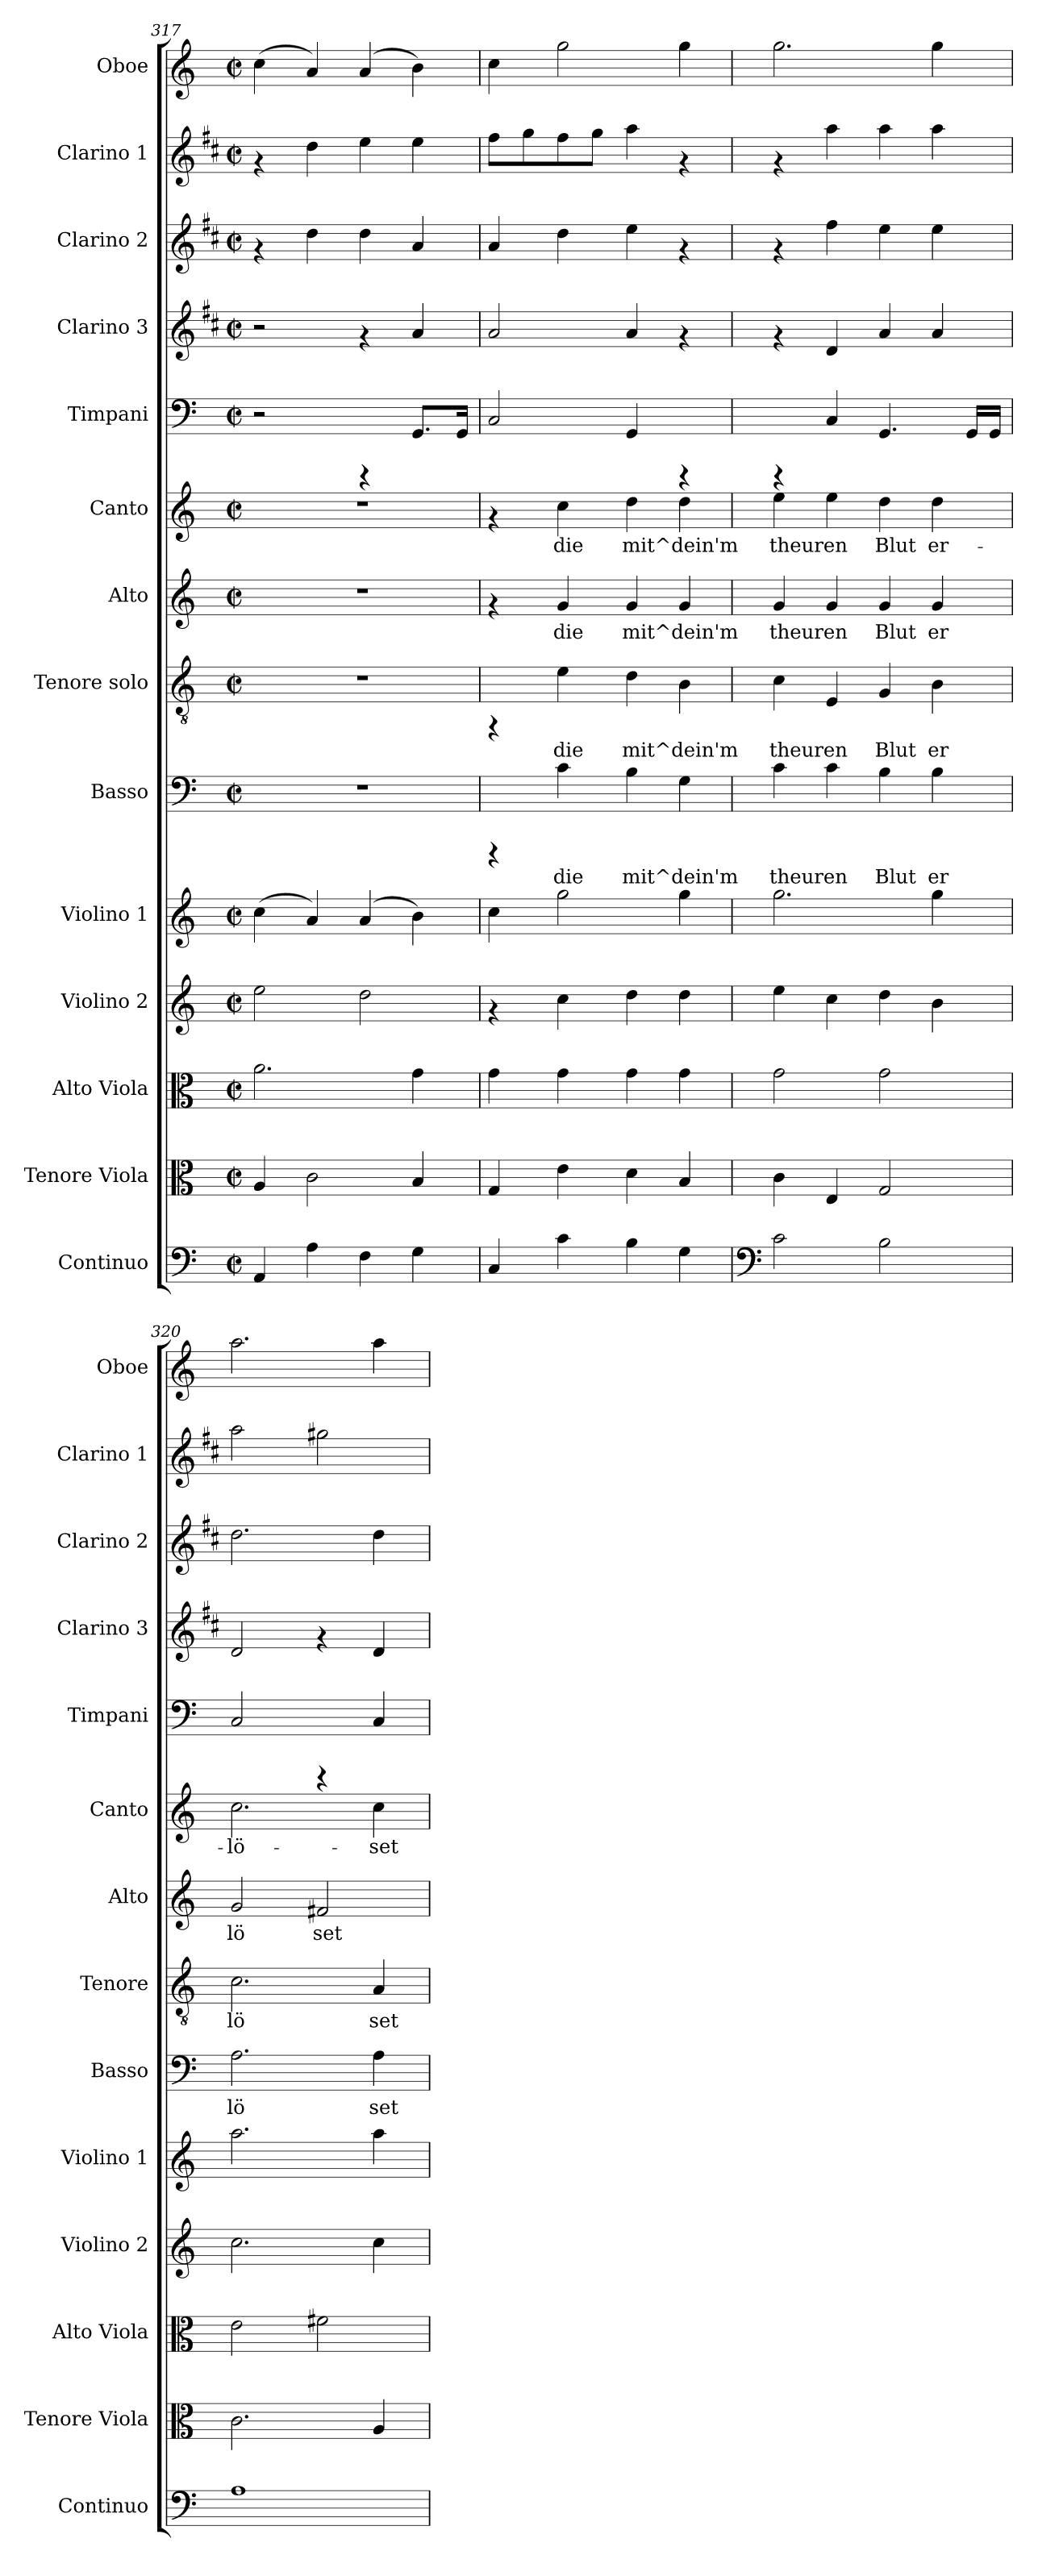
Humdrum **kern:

**kern	**kern	**kern	**kern	**kern	**kern	**text	**kern	**text	**kern	**text	**kern	**text	**kern	**kern	**kern	**kern	**kern
*part14	*part13	*part12	*part11	*part10	*part9	*part9	*part8	*part8	*part7	*part7	*part6	*part6	*part5	*part4	*part3	*part2	*part1
*staff14	*staff13	*staff12	*staff11	*staff10	*staff9	*staff9	*staff8	*staff8	*staff7	*staff7	*staff6	*staff6	*staff5	*staff4	*staff3	*staff2	*staff1
*I"Continuo	*I"Tenore Viola	*I"Alto Viola	*I"Violino 2	*I"Violino 1	*I"Basso	*	*I"Tenore solo	*	*I"Alto	*	*I"Canto	*	*I"Timpani	*I"Clarino 3	*I"Clarino 2	*I"Clarino 1	*I"Oboe
*I'Continuo	*I'Tenore Viola	*I'Alto Viola	*I'Violino 2	*I'Violino 1	*I'Basso	*	*I'Tenore	*	*I'Alto	*	*I'Canto	*	*I'Timpani	*I'Clarino 3	*I'Clarino 2	*I'Clarino 1	*I'Oboe
*clefF4	*clefC3	*clefC3	*clefG2	*clefG2	*clefF4	*	*clefGv2	*	*clefG2	*	*clefG2	*	*clefF4	*clefG2	*clefG2	*clefG2	*clefG2
*	*	*	*	*	*	*	*	*	*	*	*	*	*	*ITrd1c2	*ITrd1c2	*ITrd1c2	*
*k[]	*k[]	*k[]	*k[]	*k[]	*k[]	*	*k[]	*	*k[]	*	*k[]	*	*k[]	*k[]	*k[]	*k[]	*k[]
*C:	*C:	*C:	*C:	*C:	*C:	*	*C:	*	*C:	*	*C:	*	*C:	*C:	*C:	*C:	*C:
*M2/2	*M2/2	*M2/2	*M2/2	*M2/2	*M2/2	*	*M2/2	*	*M2/2	*	*M2/2	*	*M2/2	*M2/2	*M2/2	*M2/2	*M2/2
*met(c|)	*met(c|)	*met(c|)	*met(c|)	*met(c|)	*met(c|)	*	*met(c|)	*	*met(c|)	*	*met(c|)	*	*met(c|)	*met(c|)	*met(c|)	*met(c|)	*met(c|)
=317	=317	=317	=317	=317	=317	=317	=317	=317	=317	=317	=317	=317	=317	=317	=317	=317	=317
4AA/	4A/	2.a\	2ee\	(>4cc\	1r	.	1r	.	1r	.	1r	.	2r	2r	4rf	4rf	(>4cc\
4A\	2c\	.	.	4a/)	.	.	.	.	.	.	.	.	.	.	4cc\	4cc\	4a/)
4F\	.	.	2dd\	(>4a/	.	.	.	.	.	.	.	.	4rCCC	4rf	4cc\	4dd\	(>4a/
4G\	4B/	4g\	.	4b\)	.	.	.	.	.	.	.	.	8.GG/L	4g/	4g/	4dd\	4b\)
.	.	.	.	.	.	.	.	.	.	.	.	.	16GG/J	.	.	.	.
=318	=318	=318	=318	=318	=318	=318	=318	=318	=318	=318	=318	=318	=318	=318	=318	=318	=318
4C/	4G/	4g\	4rf	4cc\	4rCCC	.	4rFF	.	4rf	.	4rf	.	2C/	2g/	4g/	8ee\L	4cc\
.	.	.	.	.	.	.	.	.	.	.	.	.	.	.	.	8ff\	.
!	!	!	!	!	!	!LO:LY:b:cj	!	!LO:LY:b	!	!LO:LY:b:cj	!	!LO:LY:b:cj	!	!	!	!	!
4c\	4e\	4g\	4cc\	2gg\	4c\	die	4e\	die	4g/	die	4cc\	die	.	.	4cc\	8ee\	2gg\
.	.	.	.	.	.	.	.	.	.	.	.	.	.	.	.	8ff\J	.
!	!	!	!	!	!	!LO:LY:b:cj	!	!LO:LY:b	!	!LO:LY:b:cj	!	!LO:LY:b:cj	!	!	!	!	!
4B\	4d\	4g\	4dd\	.	4B\	mit^dein'm	4d\	mit^dein'm	4g/	mit^dein'm	4dd\	mit^dein'm	4GG/	4g/	4dd\	4gg\	.
!	!	!	!	!	!	!LO:LY:b:cj	!	!LO:LY:b	!	!LO:LY:b:cj	!	!LO:LY:b:cj	!	!	!	!	!
4G\	4B/	4g\	4dd\	4gg\	4G\	.	4B\	.	4g/	.	4dd\	.	4rCCC	4rf	4rf	4rf	4gg\
!!LO:PB:g=z
=319	=319	=319	=319	=319	=319	=319	=319	=319	=319	=319	=319	=319	=319	=319	=319	=319	=319
*clefF4	*	*	*	*	*	*	*	*	*	*	*	*	*	*	*	*	*
!	!	!	!	!	!	!LO:LY:b:cj	!	!LO:LY:b	!	!LO:LY:b:cj	!	!LO:LY:b:cj	!	!	!	!	!
2c\	4c\	2g\	4ee\	2.gg\	4c\	theuren	4c\	theuren	4g/	theuren	4ee\	theuren	4rCCC	4rf	4rf	4rf	2.gg\
!	!	!	!	!	!	!LO:LY:b:cj	!	!LO:LY:b	!	!LO:LY:b:cj	!	!LO:LY:b:cj	!	!	!	!	!
.	4E/	.	4cc\	.	4c\	.	4E/	.	4g/	.	4ee\	.	4C/	4c/	4ee\	4gg\	.
!	!	!	!	!	!	!LO:LY:b:cj	!	!LO:LY:b	!	!LO:LY:b:cj	!	!LO:LY:b:cj	!	!	!	!	!
2B\	2G/	2g\	4dd\	.	4B\	Blut	4G/	Blut	4g/	Blut	4dd\	Blut	4.GG/	4g/	4dd\	4gg\	.
!	!	!	!	!	!	!LO:LY:b:cj	!	!LO:LY:b	!	!LO:LY:b:cj	!	!LO:LY:b:cj	!	!	!	!	!
.	.	.	4b\	4gg\	4B\	er	4B\	er	4g/	er	4dd\	er-	.	4g/	4dd\	4gg\	4gg\
.	.	.	.	.	.	.	.	.	.	.	.	.	16GG/L	.	.	.	.
.	.	.	.	.	.	.	.	.	.	.	.	.	16GG/J	.	.	.	.
=320	=320	=320	=320	=320	=320	=320	=320	=320	=320	=320	=320	=320	=320	=320	=320	=320	=320
!	!	!	!	!	!	!LO:LY:b:cj	!	!LO:LY:b	!	!LO:LY:b:cj	!	!LO:LY:b:cj	!	!	!	!	!
1A	2.c\	2e\	2.cc\	2.aa\	2.A\	lö	2.c\	lö	2g/	lö	2.cc\	-lö-	2C/	2c/	2.cc\	2gg\	2.aa\
!	!	!	!	!	!	!	!	!	!	!LO:LY:b:cj	!	!	!	!	!	!	!
.	.	2f#X\	.	.	.	.	.	.	2f#X/	set	.	.	4rCCC	4rf	.	2ff#X\	.
!	!	!	!	!	!	!LO:LY:b:cj	!	!LO:LY:b	!	!	!	!LO:LY:b:cj	!	!	!	!	!
.	4A/	.	4cc\	4aa\	4A\	set	4A/	set	.	.	4cc\	-set	4C/	4c/	4cc\	.	4aa\
=	=	=	=	=	=	=	=	=	=	=	=	=	=	=	=	=	=
*-	*-	*-	*-	*-	*-	*-	*-	*-	*-	*-	*-	*-	*-	*-	*-	*-	*-
